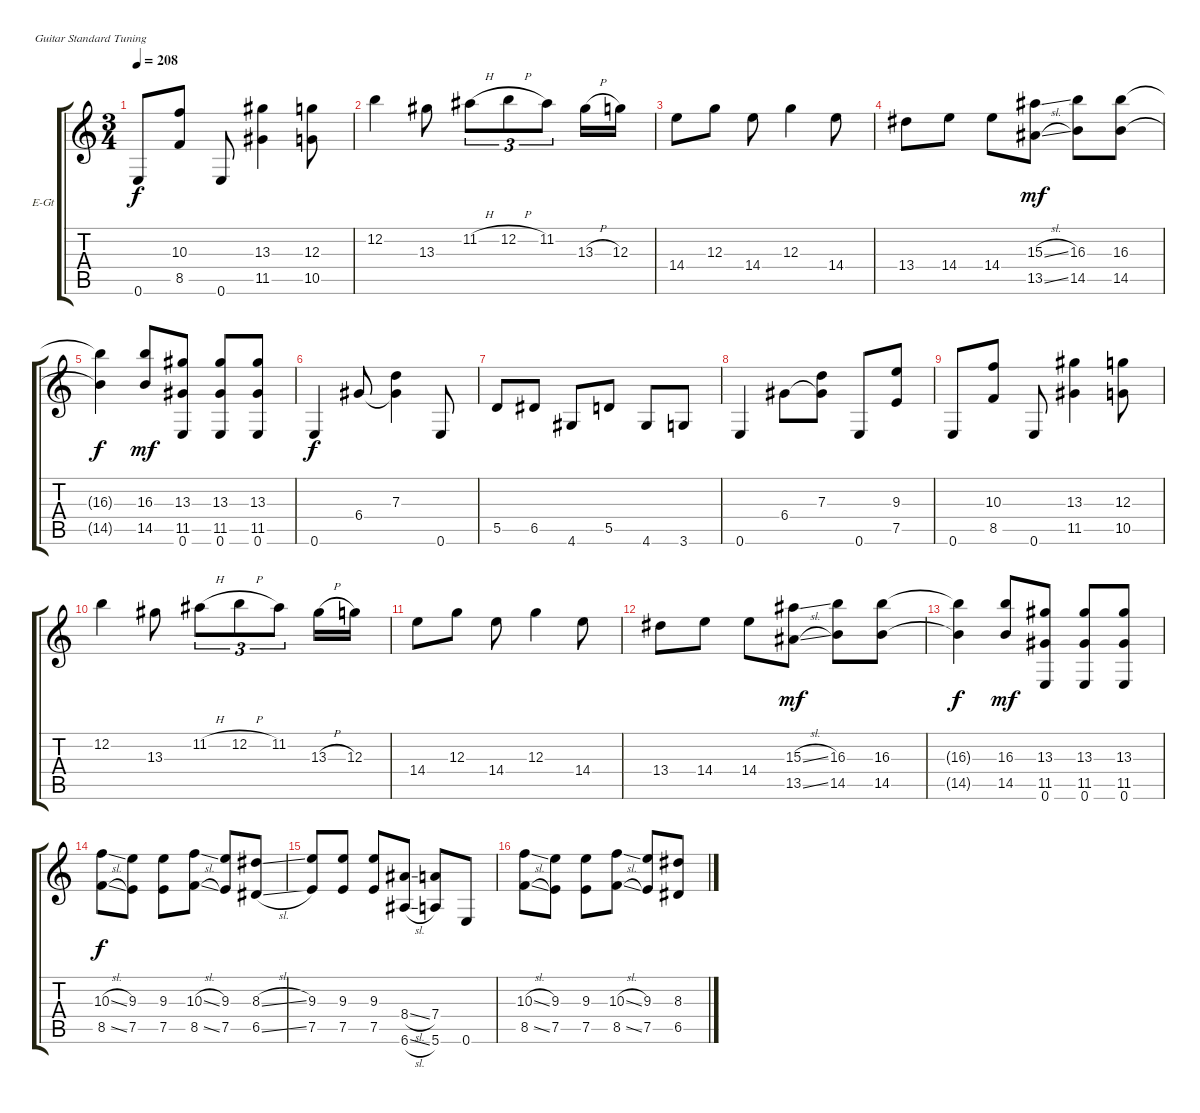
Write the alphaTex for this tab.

\bracketExtendMode groupsimilarinstruments
\firstSystemTrackNameOrientation horizontal
\otherSystemsTrackNameOrientation horizontal
\track ("Guitar 2" "E-Gt") {instrument overdrivenguitar}
\staff {score tabs}
\tuning (E4 B3 G3 D3 A2 E2)
\ts (3 4)
\tempo 208
\clef g2
\ks c
0.6.8{dy f} (10.3 8.5).8 0.6.8 (13.3 11.5).4 (12.3 10.5).8 |
12.2.4 13.3.8 11.2{h}.8{tu (3 2)} 12.2{h}.8{tu (3 2)} 11.2.8{tu (3 2)} 13.3{h}.16 12.3.16 |
14.4.8 12.3.8 14.4.8 12.3.4 14.4.8 |
13.4.8 14.4.8 14.4.8 (15.3{sl} 13.5{sl}).8{dy mf} (16.3 14.5).8 (16.3 14.5).8 |
(16.3{t} 14.5{t}).4{dy f} (16.3 14.5).8{dy mf} (13.3 11.5 0.6).8 (13.3 11.5 0.6).8 (13.3 11.5 0.6).8 |
0.6.4{dy f} 6.4.8 (7.3 6.4{t}).4 0.6.8 |
5.5.8 6.5.8 4.6.8 5.5.8 4.6.8 3.6.8 |
0.6.4 6.4.8 (7.3 6.4{t}).8 0.6.8 (9.3 7.5).8 |
0.6.8 (10.3 8.5).8 0.6.8 (13.3 11.5).4 (12.3 10.5).8 |
12.2.4 13.3.8 11.2{h}.8{tu (3 2)} 12.2{h}.8{tu (3 2)} 11.2.8{tu (3 2)} 13.3{h}.16 12.3.16 |
14.4.8 12.3.8 14.4.8 12.3.4 14.4.8 |
13.4.8 14.4.8 14.4.8 (15.3{sl} 13.5{sl}).8{dy mf} (16.3 14.5).8 (16.3 14.5).8 |
(16.3{t} 14.5{t}).4{dy f} (16.3 14.5).8{dy mf} (13.3 11.5 0.6).8 (13.3 11.5 0.6).8 (13.3 11.5 0.6).8 |
(10.3{sl} 8.5{sl}).8{dy f} (9.3 7.5).8 (9.3 7.5).8 (10.3{sl} 8.5{sl}).8 (9.3 7.5).8 (8.3{sl} 6.5{sl}).8 |
(9.3 7.5).8 (9.3 7.5).8 (9.3 7.5).8 (8.4{sl} 6.6{sl}).8 (7.4 5.6).8 0.6.8 |
(10.3{sl} 8.5{sl}).8 (9.3 7.5).8 (9.3 7.5).8 (10.3{sl} 8.5{sl}).8 (9.3 7.5).8 (8.3{sl} 6.5{sl}).8
